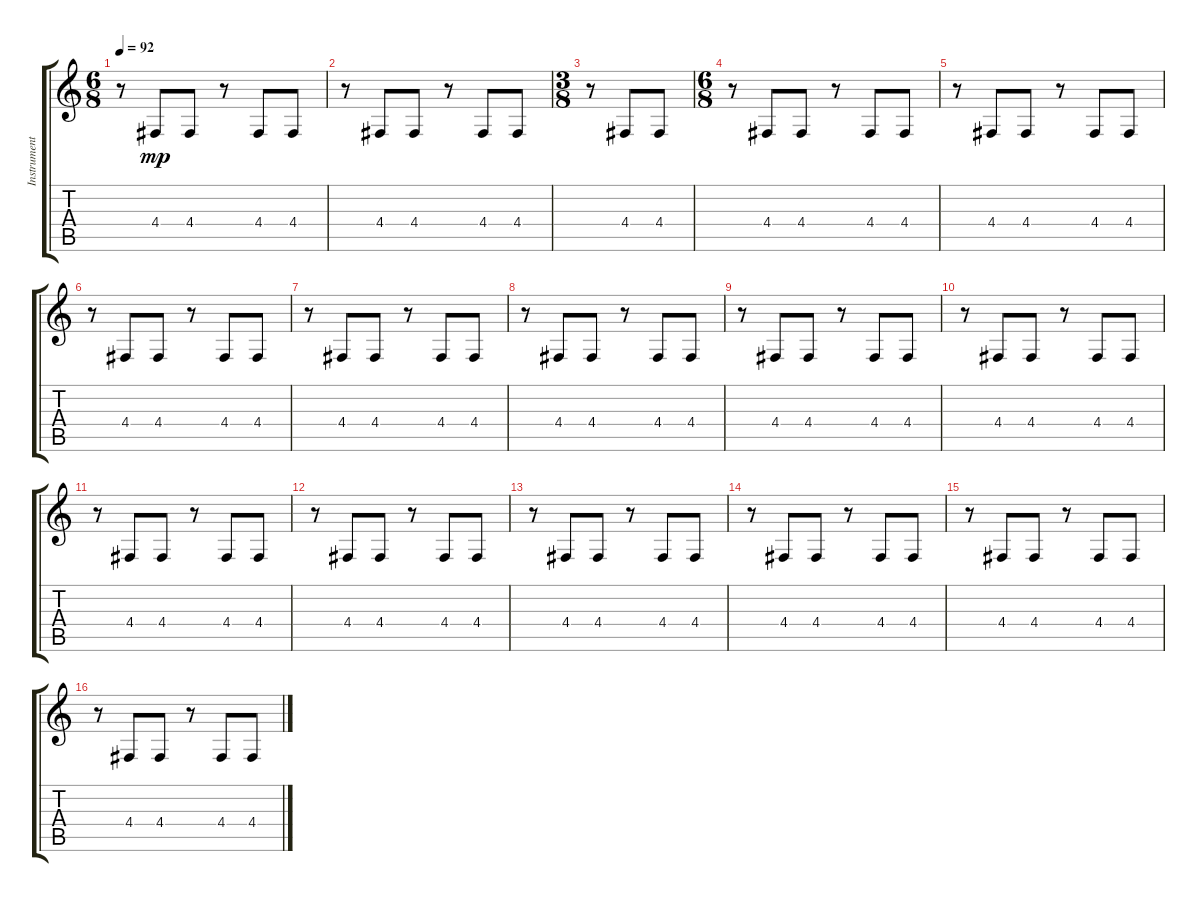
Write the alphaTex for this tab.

\track ("Instrument 2" "Instrument") {instrument acousticgrandpiano}
\staff {score tabs}
\tuning (E4 B3 G3 D3 A2 E2) {hide}
\ts (6 8)
\tempo 92
\clef g2
\ks c
r.8{dy mp} 4.4.8 4.4.8 r.8 4.4.8 4.4.8 |
r.8 4.4.8 4.4.8 r.8 4.4.8 4.4.8 |
\ts (3 8)
r.8 4.4.8 4.4.8 |
\ts (6 8)
r.8 4.4.8 4.4.8 r.8 4.4.8 4.4.8 |
r.8 4.4.8 4.4.8 r.8 4.4.8 4.4.8 |
r.8 4.4.8 4.4.8 r.8 4.4.8 4.4.8 |
r.8 4.4.8 4.4.8 r.8 4.4.8 4.4.8 |
r.8 4.4.8 4.4.8 r.8 4.4.8 4.4.8 |
r.8 4.4.8 4.4.8 r.8 4.4.8 4.4.8 |
r.8 4.4.8 4.4.8 r.8 4.4.8 4.4.8 |
r.8 4.4.8 4.4.8 r.8 4.4.8 4.4.8 |
r.8 4.4.8 4.4.8 r.8 4.4.8 4.4.8 |
r.8 4.4.8 4.4.8 r.8 4.4.8 4.4.8 |
r.8 4.4.8 4.4.8 r.8 4.4.8 4.4.8 |
r.8 4.4.8 4.4.8 r.8 4.4.8 4.4.8 |
r.8 4.4.8 4.4.8 r.8 4.4.8 4.4.8
